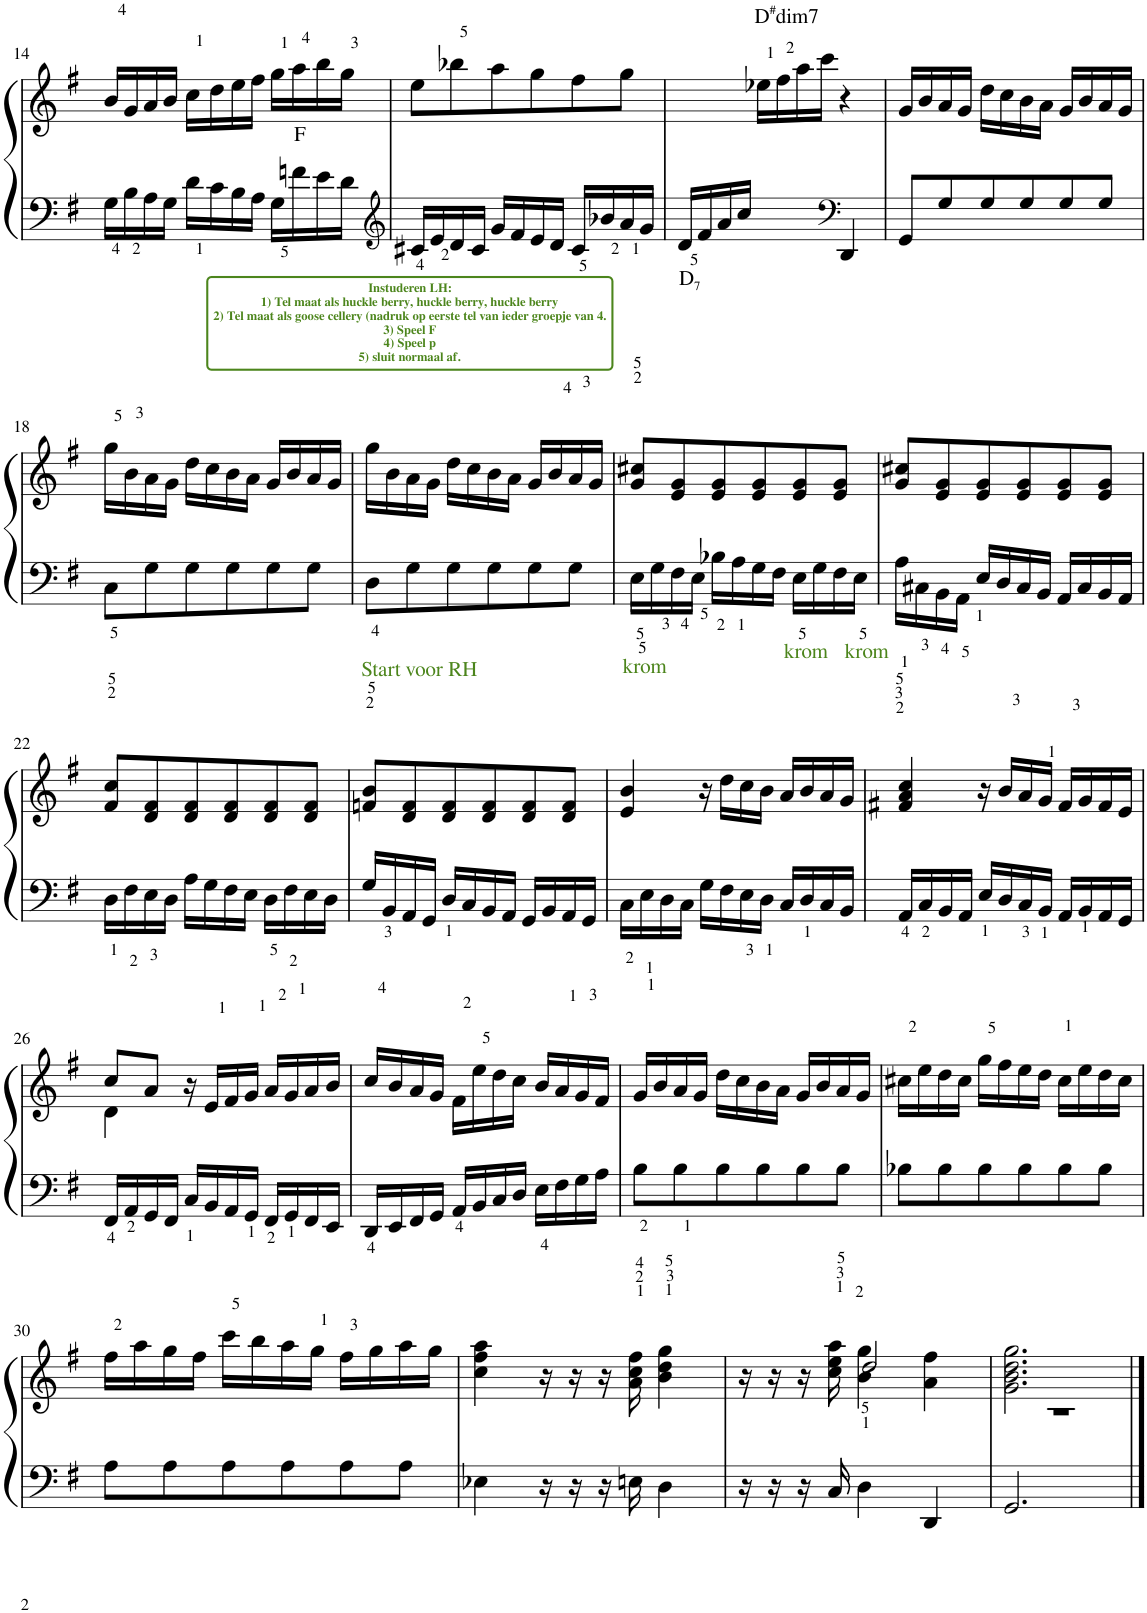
**kern	**kern
*part1	*part1
*staff2	*staff1
*I"Piano	*
*I'Pno.	*
!!LO:PB:g=z
*clefF4	*clefG2
*k[f#]	*k[f#]
*M3/4	*M3/4
=14	=14
16G\LL	16b/LL
16B\	16g/
16A\	16a/
16G\JJ	16b/JJ
16d\LL	16cc\LL
16c\	16dd\
16B\	16ee\
16A\JJ	16ff#\JJ
16G\LL	16gg\LL
!LO:TX:a:t=F	!
16fn\	16aa\
16e\	16bb\
16d\JJ	16gg\JJ
=15	=15
*clefG2	*
16c#X/LL	8ee\L
16e/	.
16d/	8bb-X\
16c#/JJ	.
16g/LL	8aa\
16f#/	.
16e/	8gg\
16d/JJ	.
16c#/LL	8ff#\
16b-X/	.
16a/	8gg\J
16g/JJ	.
=16	=16
!LO:TX:b:t=D	!
!LO:TX:b:t=7	!
16d/LL	4ryy
16f#/	.
16a/	.
16cc/JJ	.
!	!LO:TX:a:t=D
!	!LO:TX:a:t=#
!	!LO:TX:a:t=dim7
4ryy	16ee-X\LL
.	16ff#\
.	16aa\
.	16ccc\JJ
*clefF4	*
4DD/	4r
=17	=17
8GG/L	16g/LL
.	16b/
8G/	16a/
.	16g/JJ
8G/	16dd\LL
.	16cc\
8G/	16b\
.	16a\JJ
8G/	16g/LL
.	16b/
8G/J	16a/
.	16g/JJ
!!LO:LB:g=z
=18	=18
8C<\L	16gg\LL
.	16b\
8G\	16a\
.	16g\JJ
8G\	16dd\LL
.	16cc\
8G\	16b\
.	16a\JJ
8G\	16g/LL
.	16b/
8G\J	16a/
.	16g/JJ
=19	=19
!	!LO:TX:a:B:color=#4C851C:t=Instuderen LH&colon;
!	!LO:TX:a:t=1) Tel maat als huckle berry, huckle berry, huckle berry
!	!LO:TX:a:t=2) Tel maat als goose cellery (nadruk op eerste tel van ieder groepje van 4.
!	!LO:TX:a:t=3) Speel F
!	!LO:TX:a:t=4) Speel p
!	!LO:TX:a:t=5) sluit normaal af.
8D<\L	16gg\LL
.	16b\
8G\	16a\
.	16g\JJ
8G\	16dd\LL
.	16cc\
8G\	16b\
.	16a\JJ
8G\	16g/LL
.	16b/
8G\J	16a/
.	16g/JJ
=20	=20
!LO:TX:b:color=#4C851C:t=krom	!
16E<\LL	8g/ 8cc#X/L
16G\	.
16F#\	8e/ 8g/
16E\JJ	.
16B-X<\LL	8e/ 8g/
16A<\	.
16G\	8e/ 8g/
16F#\JJ	.
!LO:TX:b:color=#4C851C:t=krom	!
16E<\LL	8e/ 8g/
16G\	.
16F#\	8e/ 8g/J
!LO:TX:b:color=#4C851C:t=krom	!
16E<\JJ	.
=21	=21
16A<\LL	8g/ 8cc#X/L
16C#X<\	.
16BB<\	8e/ 8g/
16AA<\JJ	.
16E/LL	8e/ 8g/
16D/	.
16C#/	8e/ 8g/
16BB/JJ	.
16AA/LL	8e/ 8g/
16C#/	.
16BB/	8e/ 8g/J
16AA/JJ	.
!!LO:LB:g=z
=22	=22
16D<\LL	8f#/ 8cc/L
16F#<\	.
16E<\	8d/ 8f#/
16D\JJ	.
16A\LL	8d/ 8f#/
16G\	.
16F#\	8d/ 8f#/
16E\JJ	.
16D<\LL	8d/ 8f#/
16F#<\	.
16E\	8d/ 8f#/J
16D\JJ	.
=23	=23
!	!LO:TX:a:color=#4C851C:t=Start voor RH
16G/LL	8fn/ 8b/L
16BB/	.
16AA/	8d/ 8f/
16GG/JJ	.
16D/LL	8d/ 8f/
16C/	.
16BB/	8d/ 8f/
16AA/JJ	.
16GG/LL	8d/ 8f/
16BB/	.
16AA/	8d/ 8f/J
16GG/JJ	.
=24	=24
16C<\LL	4e/ 4b/
16E<\	.
16D\	.
16C\JJ	.
16G\LL	16r
16F#\	16dd\LL
16E<\	16cc\
16D<\JJ	16b\JJ
16C/LL	16a/LL
16D/	16b/
16C/	16a/
16BB/JJ	16g/JJ
=25	=25
16AA/LL	4f#X/ 4a/ 4cc/
16C/	.
16BB/	.
16AA/JJ	.
16E/LL	16r
16D/	16b/LL
16C/	16a/
16BB/JJ	16g/JJ
16AA/LL	16f#/LL
16BB/	16g/
16AA/	16f#/
16GG/JJ	16e/JJ
!!LO:LB:g=z
=26	=26
*	*^
16FF#/LL	8cc/L	4d\
16AA/	.	.
16GG/	8a/J	.
16FF#/JJ	.	.
16C/LL	16r	2ryy
16BB/	16e/LL	.
16AA/	16f#/	.
16GG/JJ	16g/JJ	.
16FF#/LL	16a/LL	.
16GG/	16g/	.
16FF#/	16a/	.
16EE/JJ	16b/JJ	.
*	*v	*v
=27	=27
16DD/LL	16cc/LL
16EE/	16b/
16FF#/	16a/
16GG/JJ	16g/JJ
16AA/LL	16f#\LL
16BB/	16ee\
16C/	16dd\
16D/JJ	16cc\JJ
16E<\LL	16b/LL
16F#\	16a/
16G\	16g/
16A\JJ	16f#/JJ
=28	=28
8B\L	16g/LL
.	16b/
8B\	16a/
.	16g/JJ
8B\	16dd\LL
.	16cc\
8B\	16b\
.	16a\JJ
8B\	16g/LL
.	16b/
8B\J	16a/
.	16g/JJ
=29	=29
8B-X\L	16cc#X\LL
.	16ee\
8B-\	16dd\
.	16cc#\JJ
8B-\	16gg\LL
.	16ff#\
8B-\	16ee\
.	16dd\JJ
8B-\	16cc#\LL
.	16ee\
8B-\J	16dd\
.	16cc#\JJ
!!LO:LB:g=z
=30	=30
8A\L	16ff#\LL
.	16aa\
8A\	16gg\
.	16ff#\JJ
8A\	16ccc\LL
.	16bb\
8A\	16aa\
.	16gg\JJ
8A\	16ff#\LL
.	16gg\
8A\J	16aa\
.	16gg\JJ
=31	=31
4E-X\	4cc\ 4ff#\ 4aa\
16r	16r
16r	16r
16r	16r
16En\	16a\ 16cc\ 16ff#\
4D\	4b\ 4dd\ 4gg\
=32	=32
*	*^
16r	16r	4ryy
16r	16r	.
16r	16r	.
16C/	16cc\ 16ee\ 16aa\	.
4D\	4b\ 4gg\	2dd/
4DD/	4a\ 4ff#\	.
=33	=33	=33
2.GG/	2.g\ 2.b\ 2.dd\ 2.gg\	2.r
*	*v	*v
==	==
*-	*-
